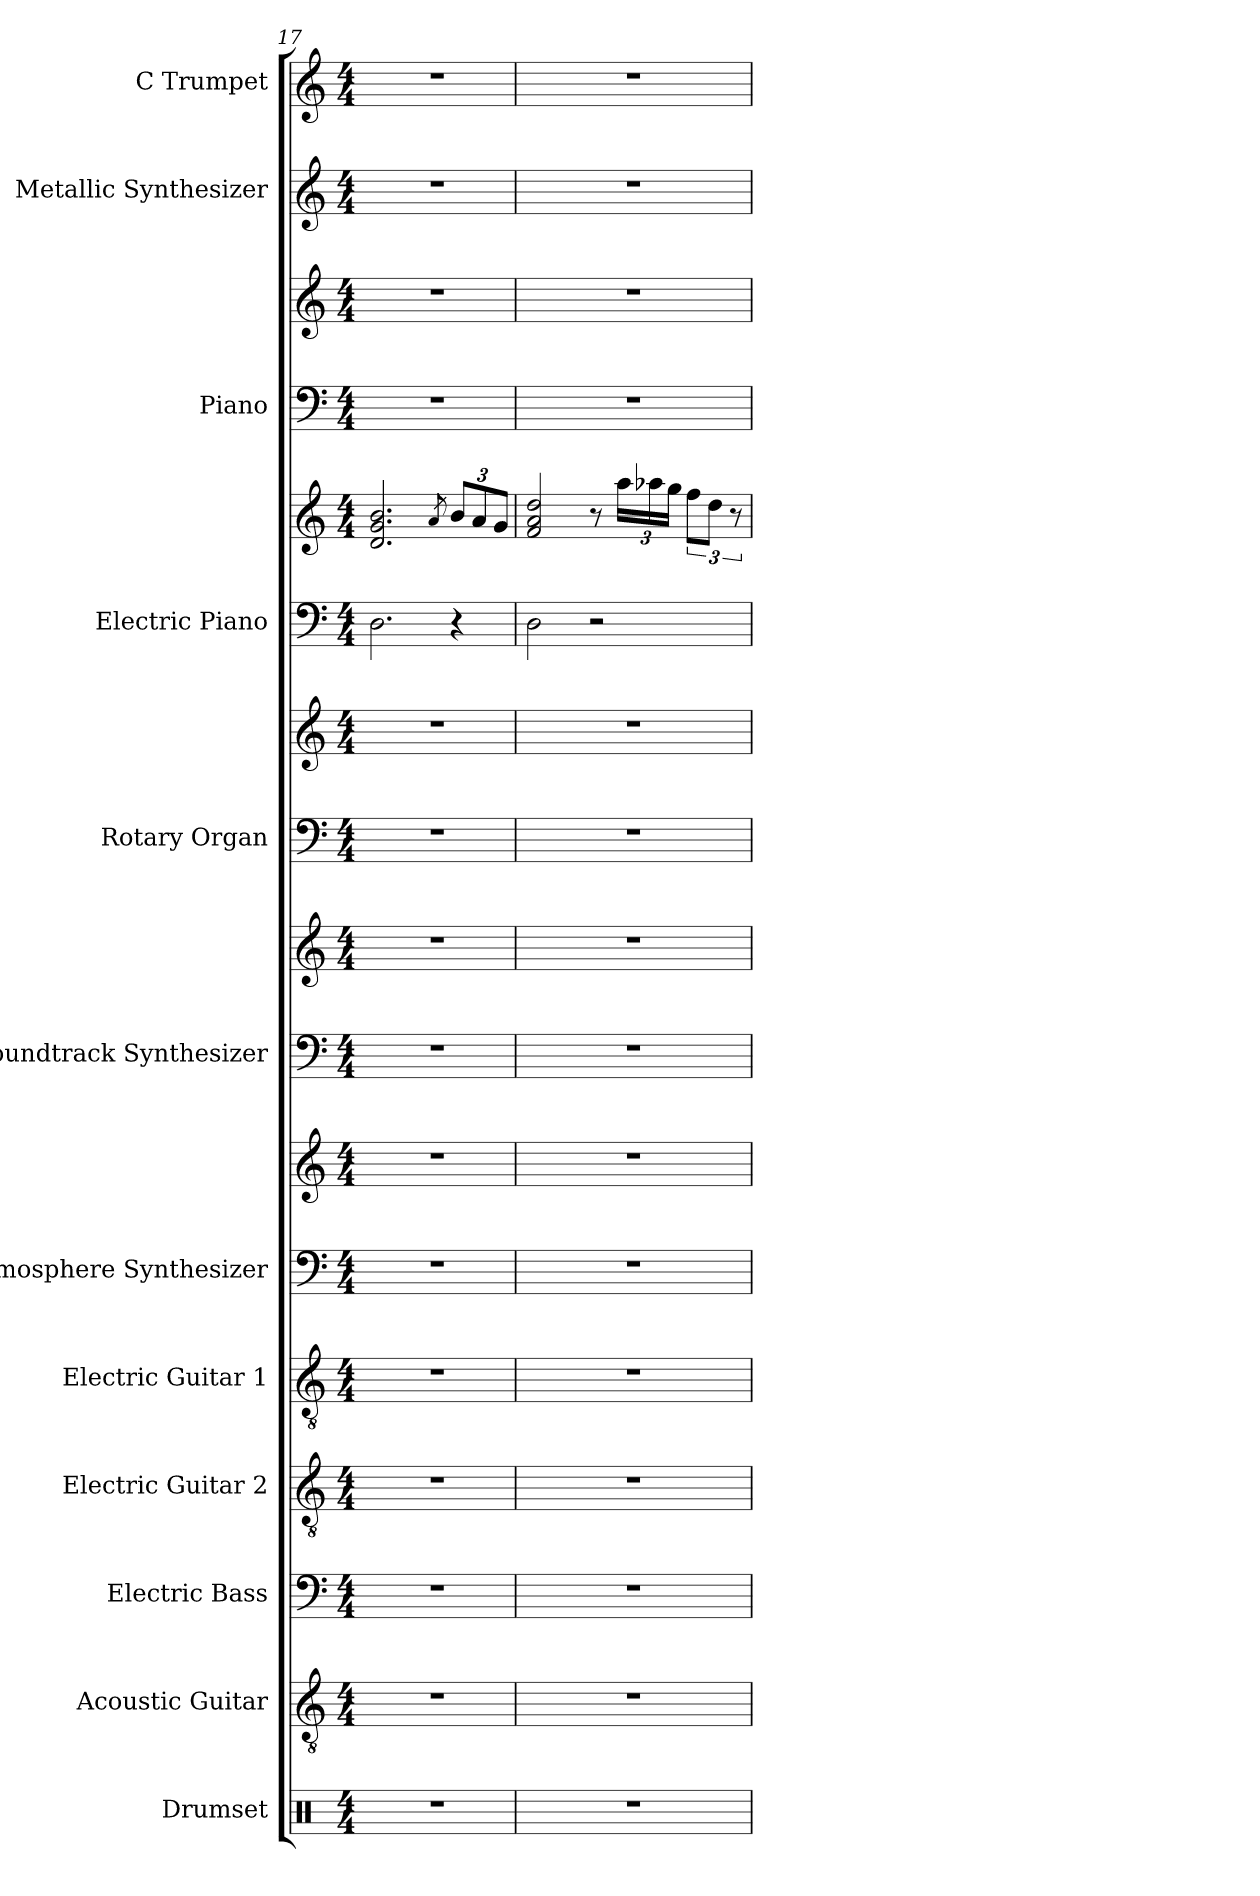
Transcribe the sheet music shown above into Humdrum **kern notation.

**kern	**kern	**kern	**kern	**kern	**kern	**kern	**kern	**kern	**kern	**kern	**kern	**kern	**kern	**kern	**kern	**kern
*part12	*part11	*part10	*part9	*part8	*part7	*part7	*part6	*part6	*part5	*part5	*part4	*part4	*part3	*part3	*part2	*part1
*staff17	*staff16	*staff15	*staff14	*staff13	*staff12	*staff11	*staff10	*staff9	*staff8	*staff7	*staff6	*staff5	*staff4	*staff3	*staff2	*staff1
*I"Drumset	*I"Acoustic Guitar	*I"Electric Bass	*I"Electric Guitar 2	*I"Electric Guitar 1	*I"Atmosphere Synthesizer	*	*I"Soundtrack Synthesizer	*	*I"Rotary Organ	*	*I"Electric Piano	*	*I"Piano	*	*I"Metallic Synthesizer	*I"C Trumpet
*I'Drs.	*I'Guit.	*I'El. B.	*I'El. Guit. 2	*I'El. Guit. 1	*I'Synth.	*	*I'Synth.	*	*I'Rot. Org.	*	*I'El. Pno.	*	*I'Pno.	*	*I'Synth.	*I'C Tpt.
*clefX	*clefGv2	*clefF4	*clefGv2	*clefGv2	*clefF4	*clefG2	*clefF4	*clefG2	*clefF4	*clefG2	*clefF4	*clefG2	*clefF4	*clefG2	*clefG2	*clefG2
*	*	*ITrd7c12	*	*	*	*	*	*	*	*	*	*	*	*	*	*
*k[]	*k[]	*k[]	*k[]	*k[]	*k[]	*k[]	*k[]	*k[]	*k[]	*k[]	*k[]	*k[]	*k[]	*k[]	*k[]	*k[]
*M4/4	*M4/4	*M4/4	*M4/4	*M4/4	*M4/4	*M4/4	*M4/4	*M4/4	*M4/4	*M4/4	*M4/4	*M4/4	*M4/4	*M4/4	*M4/4	*M4/4
=17	=17	=17	=17	=17	=17	=17	=17	=17	=17	=17	=17	=17	=17	=17	=17	=17
1r	1r	1r	1r	1r	1r	1r	1r	1r	1r	1r	2.D\	2.d/ 2.g/ 2.b/	1r	1r	1r	1r
.	.	.	.	.	.	.	.	.	.	.	.	8qa/	.	.	.	.
*	*	*	*	*	*	*	*	*	*	*	*	*Xbrackettup	*	*	*	*
.	.	.	.	.	.	.	.	.	.	.	4r	12b/L	.	.	.	.
.	.	.	.	.	.	.	.	.	.	.	.	12a/	.	.	.	.
.	.	.	.	.	.	.	.	.	.	.	.	12g/J	.	.	.	.
=18	=18	=18	=18	=18	=18	=18	=18	=18	=18	=18	=18	=18	=18	=18	=18	=18
1r	1r	1r	1r	1r	1r	1r	1r	1r	1r	1r	2D\	2f/ 2a/ 2dd/	1r	1r	1r	1r
.	.	.	.	.	.	.	.	.	.	.	2r	8r	.	.	.	.
.	.	.	.	.	.	.	.	.	.	.	.	24aa\LL	.	.	.	.
.	.	.	.	.	.	.	.	.	.	.	.	24aa-X\	.	.	.	.
.	.	.	.	.	.	.	.	.	.	.	.	24gg\JJ	.	.	.	.
*	*	*	*	*	*	*	*	*	*	*	*	*brackettup	*	*	*	*
.	.	.	.	.	.	.	.	.	.	.	.	12ff\L	.	.	.	.
.	.	.	.	.	.	.	.	.	.	.	.	12dd\J	.	.	.	.
.	.	.	.	.	.	.	.	.	.	.	.	12r	.	.	.	.
=	=	=	=	=	=	=	=	=	=	=	=	=	=	=	=	=
*-	*-	*-	*-	*-	*-	*-	*-	*-	*-	*-	*-	*-	*-	*-	*-	*-
